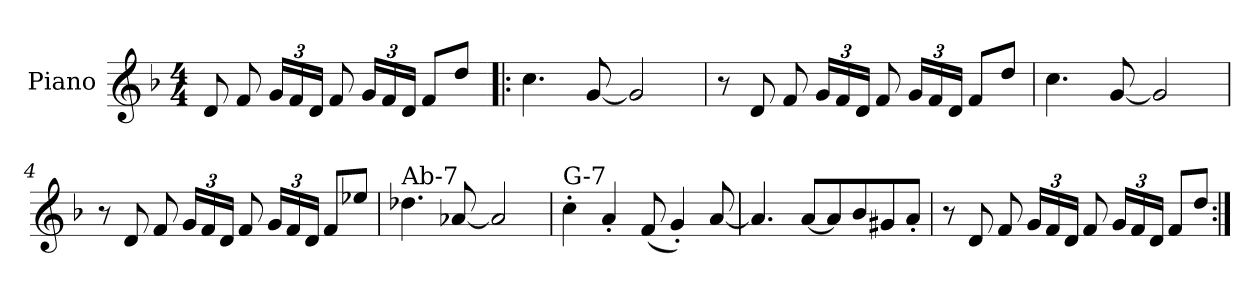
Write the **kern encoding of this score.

**kern
*part1
*staff1
*I"Piano
*I'Pno
*clefG2
*k[b-]
*F:
*M4/4
=
8d/
8f/
*Xbrackettup
24g/LL
24f/
24d/JJ
8f/
24g/LL
24f/
24d/JJ
8f/L
8dd/J
=1!|:
4.cc\
[8g/
2g/]
=2
8r
8d/
8f/
24g/LL
24f/
24d/JJ
8f/
24g/LL
24f/
24d/JJ
8f/L
8dd/J
!!LO:LB:g=z
=3
4.cc\
[8g/
2g/]
=4
8r
8d/
8f/
24g/LL
24f/
24d/JJ
8f/
24g/LL
24f/
24d/JJ
8f/L
8ee-X/J
=5
!LO:TX:a:t=Ab-7
4.dd-X\
[8a-X/
2a-/]
=6
!LO:TX:a:t=G-7
4cc'\
4a'/
(8f/
4g'/)
[8a/
!!LO:LB:g=z
=7
4.a/]
[8a/L
8a/]
8b-/
8g#X/
8a'/J
=8
8r
8d/
8f/
24g/LL
24f/
24d/JJ
8f/
24g/LL
24f/
24d/JJ
8f/L
8dd/J
=:|!
*-
